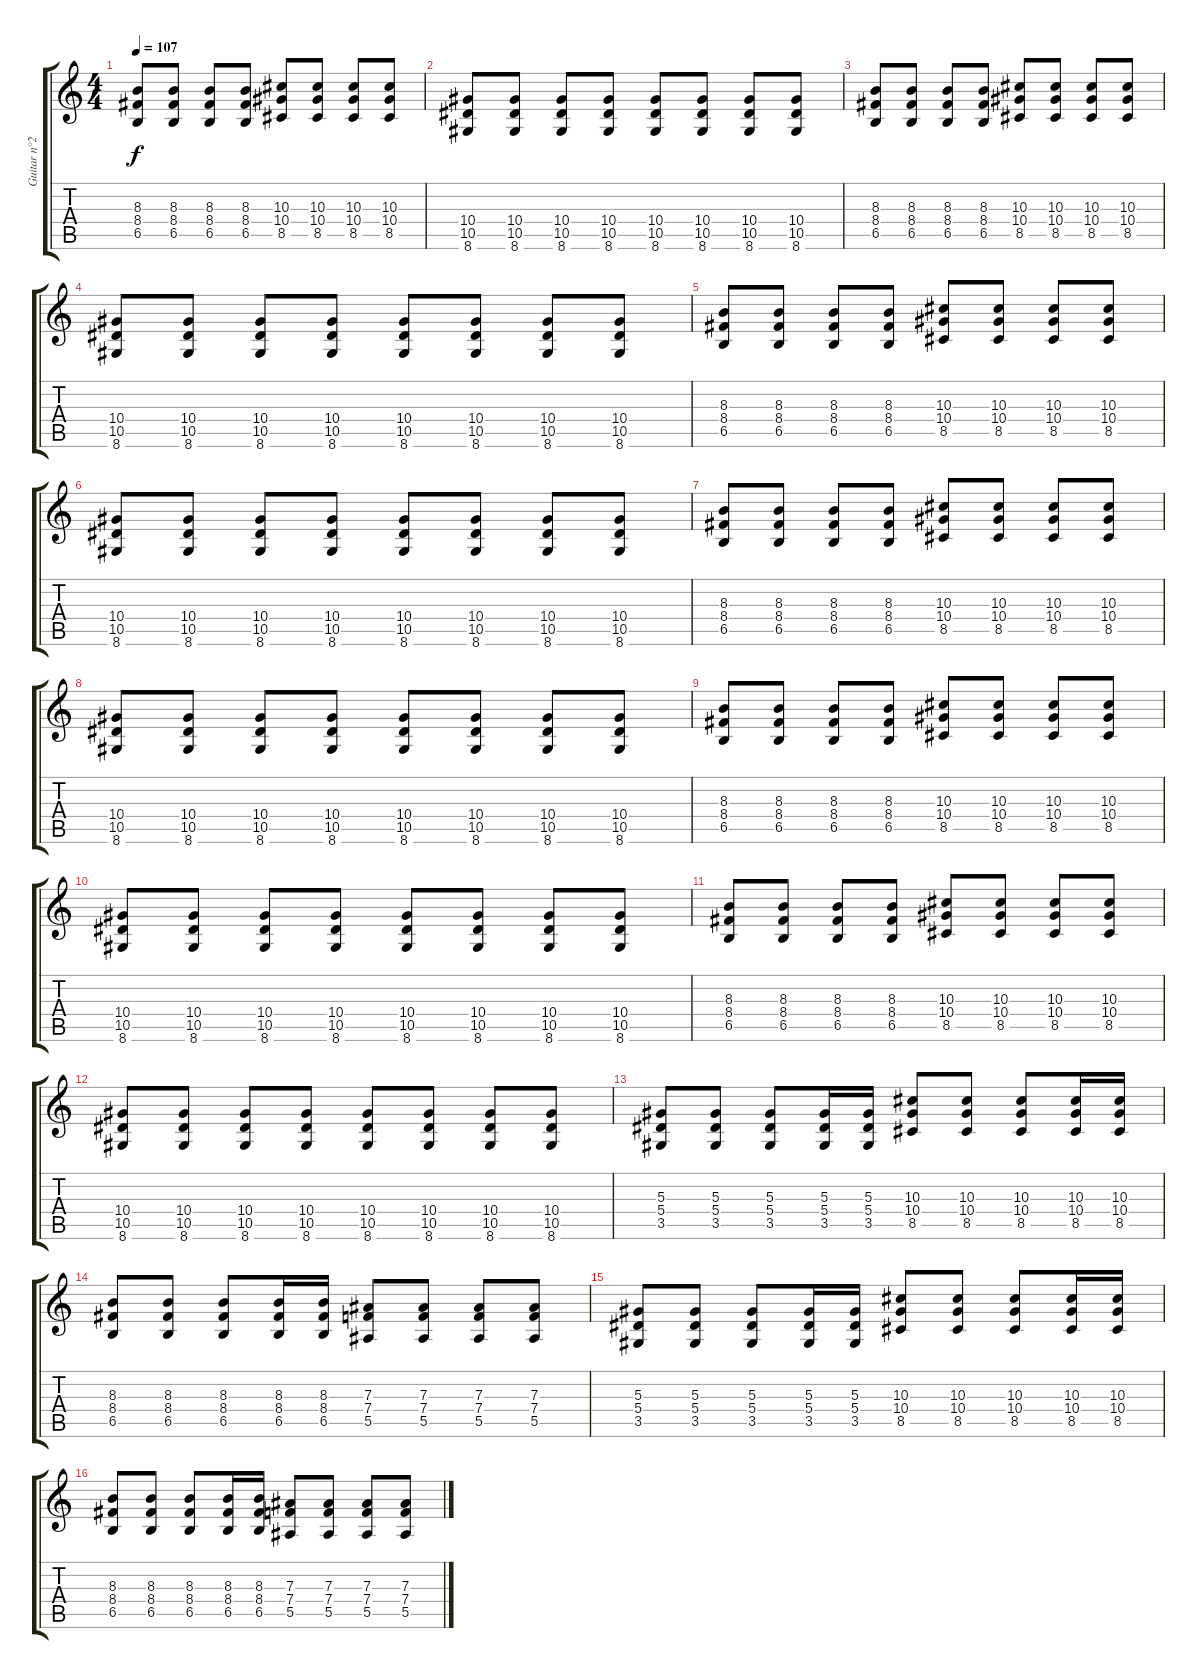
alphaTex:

\track ("Guitar n°2" "Guitar n°2") {instrument overdrivenguitar}
\staff {score tabs}
\tuning (C4 G3 Eb3 Bb2 F2 C2) {hide}
\ts (4 4)
\tempo 107
\clef g2
\ks c
(8.3 8.4 6.5).8{dy f} (8.3 8.4 6.5).8 (8.3 8.4 6.5).8 (8.3 8.4 6.5).8 (10.3 10.4 8.5).8 (10.3 10.4 8.5).8 (10.3 10.4 8.5).8 (10.3 10.4 8.5).8 |
(10.4 10.5 8.6).8 (10.4 10.5 8.6).8 (10.4 10.5 8.6).8 (10.4 10.5 8.6).8 (10.4 10.5 8.6).8 (10.4 10.5 8.6).8 (10.4 10.5 8.6).8 (10.4 10.5 8.6).8 |
(8.3 8.4 6.5).8 (8.3 8.4 6.5).8 (8.3 8.4 6.5).8 (8.3 8.4 6.5).8 (10.3 10.4 8.5).8 (10.3 10.4 8.5).8 (10.3 10.4 8.5).8 (10.3 10.4 8.5).8 |
(10.4 10.5 8.6).8 (10.4 10.5 8.6).8 (10.4 10.5 8.6).8 (10.4 10.5 8.6).8 (10.4 10.5 8.6).8 (10.4 10.5 8.6).8 (10.4 10.5 8.6).8 (10.4 10.5 8.6).8 |
(8.3 8.4 6.5).8 (8.3 8.4 6.5).8 (8.3 8.4 6.5).8 (8.3 8.4 6.5).8 (10.3 10.4 8.5).8 (10.3 10.4 8.5).8 (10.3 10.4 8.5).8 (10.3 10.4 8.5).8 |
(10.4 10.5 8.6).8 (10.4 10.5 8.6).8 (10.4 10.5 8.6).8 (10.4 10.5 8.6).8 (10.4 10.5 8.6).8 (10.4 10.5 8.6).8 (10.4 10.5 8.6).8 (10.4 10.5 8.6).8 |
(8.3 8.4 6.5).8 (8.3 8.4 6.5).8 (8.3 8.4 6.5).8 (8.3 8.4 6.5).8 (10.3 10.4 8.5).8 (10.3 10.4 8.5).8 (10.3 10.4 8.5).8 (10.3 10.4 8.5).8 |
(10.4 10.5 8.6).8 (10.4 10.5 8.6).8 (10.4 10.5 8.6).8 (10.4 10.5 8.6).8 (10.4 10.5 8.6).8 (10.4 10.5 8.6).8 (10.4 10.5 8.6).8 (10.4 10.5 8.6).8 |
(8.3 8.4 6.5).8 (8.3 8.4 6.5).8 (8.3 8.4 6.5).8 (8.3 8.4 6.5).8 (10.3 10.4 8.5).8 (10.3 10.4 8.5).8 (10.3 10.4 8.5).8 (10.3 10.4 8.5).8 |
(10.4 10.5 8.6).8 (10.4 10.5 8.6).8 (10.4 10.5 8.6).8 (10.4 10.5 8.6).8 (10.4 10.5 8.6).8 (10.4 10.5 8.6).8 (10.4 10.5 8.6).8 (10.4 10.5 8.6).8 |
(8.3 8.4 6.5).8 (8.3 8.4 6.5).8 (8.3 8.4 6.5).8 (8.3 8.4 6.5).8 (10.3 10.4 8.5).8 (10.3 10.4 8.5).8 (10.3 10.4 8.5).8 (10.3 10.4 8.5).8 |
(10.4 10.5 8.6).8 (10.4 10.5 8.6).8 (10.4 10.5 8.6).8 (10.4 10.5 8.6).8 (10.4 10.5 8.6).8 (10.4 10.5 8.6).8 (10.4 10.5 8.6).8 (10.4 10.5 8.6).8 |
(5.3 5.4 3.5).8{volume 12} (5.3 5.4 3.5).8 (5.3 5.4 3.5).8 (5.3 5.4 3.5).16 (5.3 5.4 3.5).16 (10.3 10.4 8.5).8 (10.3 10.4 8.5).8 (10.3 10.4 8.5).8 (10.3 10.4 8.5).16 (10.3 10.4 8.5).16 |
(8.3 8.4 6.5).8 (8.3 8.4 6.5).8 (8.3 8.4 6.5).8 (8.3 8.4 6.5).16 (8.3 8.4 6.5).16 (7.3 7.4 5.5).8 (7.3 7.4 5.5).8 (7.3 7.4 5.5).8 (7.3 7.4 5.5).8 |
(5.3 5.4 3.5).8 (5.3 5.4 3.5).8 (5.3 5.4 3.5).8 (5.3 5.4 3.5).16 (5.3 5.4 3.5).16 (10.3 10.4 8.5).8 (10.3 10.4 8.5).8 (10.3 10.4 8.5).8 (10.3 10.4 8.5).16 (10.3 10.4 8.5).16 |
(8.3 8.4 6.5).8 (8.3 8.4 6.5).8 (8.3 8.4 6.5).8 (8.3 8.4 6.5).16 (8.3 8.4 6.5).16 (7.3 7.4 5.5).8 (7.3 7.4 5.5).8 (7.3 7.4 5.5).8 (7.3 7.4 5.5).8
